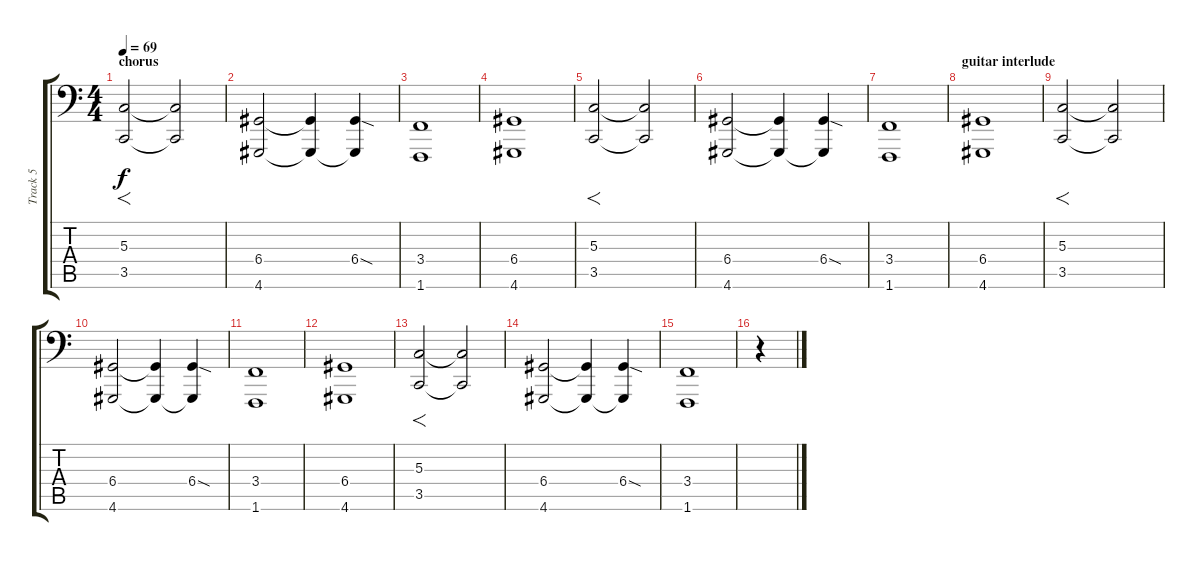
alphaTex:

\track ("Track 5" "Track 5") {instrument synthbrass1}
\staff {score tabs}
\tuning (E4 B3 G2 D2 A1 E1) {hide}
\ts (4 4)
\section ("" "chorus ")
\tempo 69
\clef f4
\ks c
(5.3 3.5).2{f dy f} (5.3{t} 3.5{t}).2 |
(6.4 4.6).2 (6.4{t} 4.6{t}).4 (6.4{sod} 4.6{t}).4 |
(3.4 1.6).1 |
(6.4 4.6).1 |
(5.3 3.5).2{f} (5.3{t} 3.5{t}).2 |
(6.4 4.6).2 (6.4{t} 4.6{t}).4 (6.4{sod} 4.6{t}).4 |
(3.4 1.6).1 |
\section ("" "guitar interlude")
(6.4 4.6).1 |
(5.3 3.5).2{f} (5.3{t} 3.5{t}).2 |
(6.4 4.6).2 (6.4{t} 4.6{t}).4 (6.4{sod} 4.6{t}).4 |
(3.4 1.6).1 |
(6.4 4.6).1 |
(5.3 3.5).2{f} (5.3{t} 3.5{t}).2 |
(6.4 4.6).2 (6.4{t} 4.6{t}).4 (6.4{sod} 4.6{t}).4 |
(3.4 1.6).1 |
r.4
